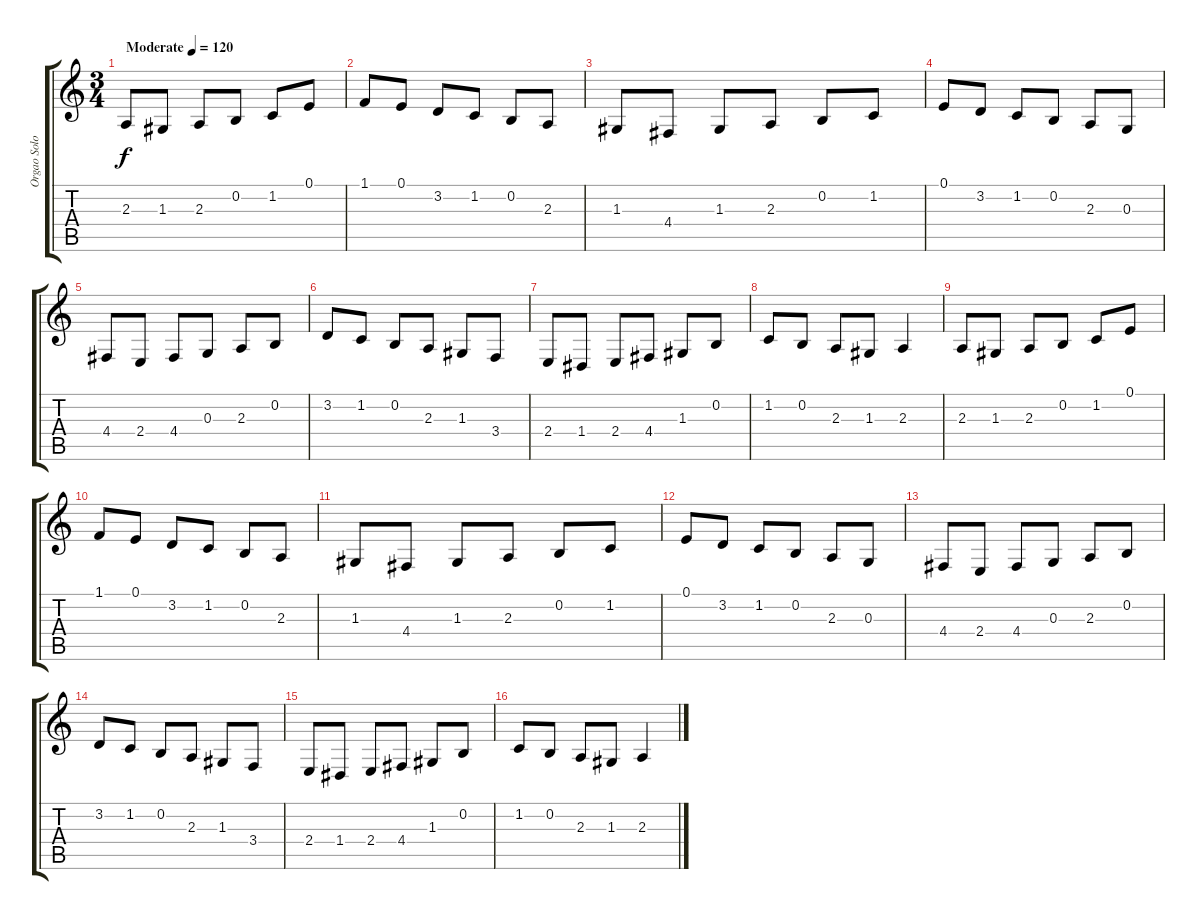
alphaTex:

\track ("Orgao Solo" "Orgao Solo") {instrument drawbarorgan}
\staff {score tabs}
\tuning (E4 B3 G3 D3 A2 E2) {hide}
\ts (3 4)
\tempo (120 "Moderate")
\clef g2
\ks c
2.3.8{dy f instrument drawbarorgan} 1.3.8 2.3.8 0.2.8 1.2.8 0.1.8 |
1.1.8 0.1.8 3.2.8 1.2.8 0.2.8 2.3.8 |
1.3.8 4.4.8 1.3.8 2.3.8 0.2.8 1.2.8 |
0.1.8 3.2.8 1.2.8 0.2.8 2.3.8 0.3.8 |
4.4.8 2.4.8 4.4.8 0.3.8 2.3.8 0.2.8 |
3.2.8 1.2.8 0.2.8 2.3.8 1.3.8 3.4.8 |
2.4.8 1.4.8 2.4.8 4.4.8 1.3.8 0.2.8 |
1.2.8 0.2.8 2.3.8 1.3.8 2.3.4 |
2.3.8 1.3.8 2.3.8 0.2.8 1.2.8 0.1.8 |
1.1.8 0.1.8 3.2.8 1.2.8 0.2.8 2.3.8 |
1.3.8 4.4.8 1.3.8 2.3.8 0.2.8 1.2.8 |
0.1.8 3.2.8 1.2.8 0.2.8 2.3.8 0.3.8 |
4.4.8 2.4.8 4.4.8 0.3.8 2.3.8 0.2.8 |
3.2.8 1.2.8 0.2.8 2.3.8 1.3.8 3.4.8 |
2.4.8 1.4.8 2.4.8 4.4.8 1.3.8 0.2.8 |
1.2.8 0.2.8 2.3.8 1.3.8 2.3.4
